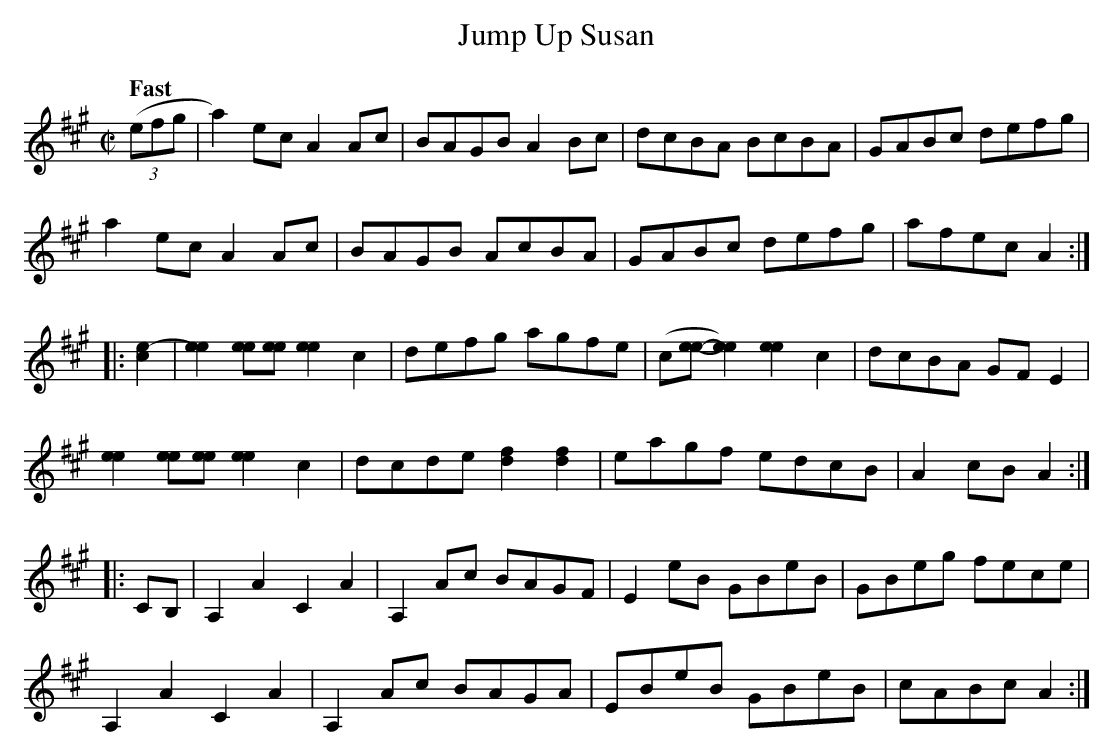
X:1
T:Jump Up Susan
M:C|
L:1/8
Q:"Fast"
K:A
((3efg|a2)ec A2Ac|BAGB A2Bc|dcBA BcBA|GABc defg|
a2ec A2Ac|BAGB AcBA|GABc defg|afec A2:|
|:[c2e2]-|[e2e2][ee][ee] [e2e2]c2|defg agfe|(c[ee]-[e2e2]) [e2e2]c2|dcBA GFE2|
[e2e2][ee][ee] [e2e2]c2|dcde [d2f2][d2f2]|eagf edcB|A2cB A2 :|
|:CB,|A,2A2C2A2|A,2Ac BAGF|E2eB GBeB| GBeg fece|
A,2A2C2A2|A,2Ac BAGA|EBeB GBeB   |cABc A2:|
